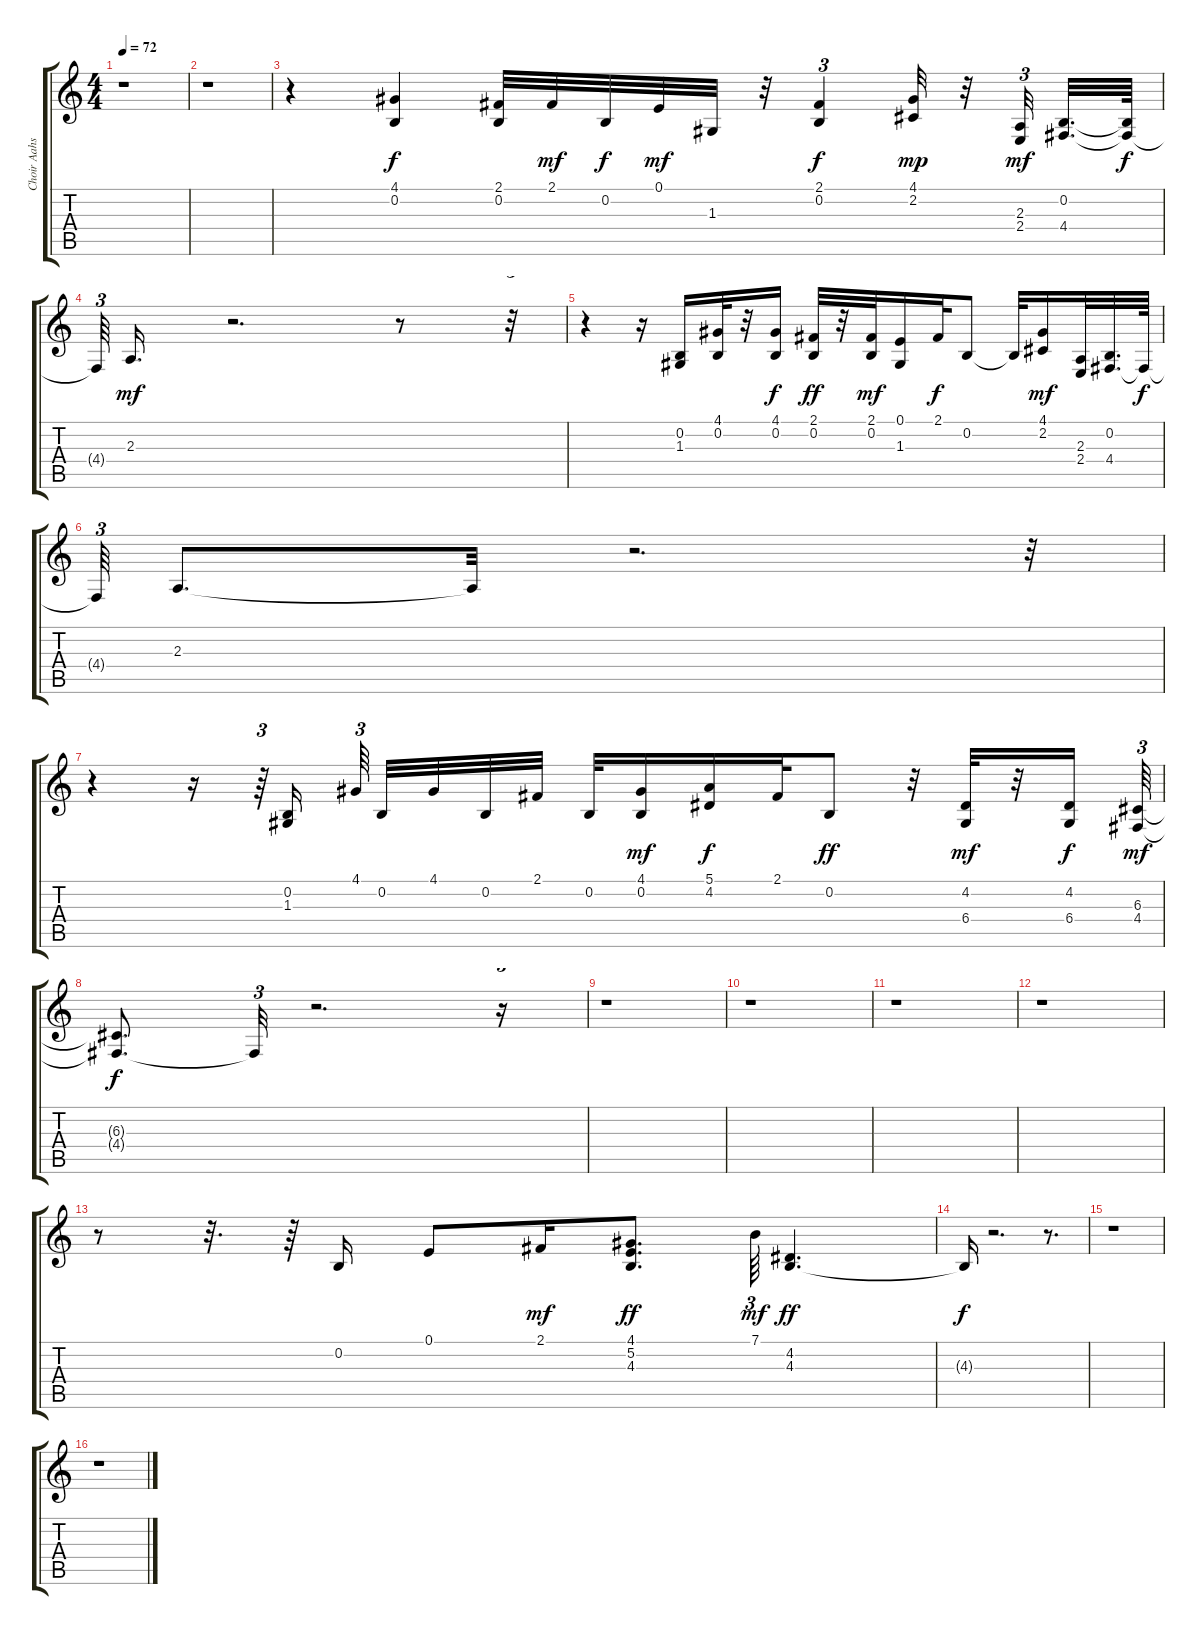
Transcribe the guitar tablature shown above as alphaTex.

\track ("Choir Aahs" "Choir Aahs") {instrument choiraahs}
\staff {score tabs}
\tuning (E4 B3 G3 D3 A2 E2) {hide}
\ts (4 4)
\tempo 72
\clef g2
\ks c
r.1{dy f} |
r.1 |
r.4 (4.1 0.2).4 (2.1 0.2).32 2.1.32{dy mf} 0.2.32{dy f} 0.1.32{dy mf} 1.3.32 r.32 (2.1 0.2).4{tu (3 2) dy f} (4.1 2.2).32{dy mp} r.32 (2.3 2.4).32{tu (3 2) dy mf beam splitsecondary} (0.2 4.4).32{d} (0.2{t} 4.4{t}).64{dy f} |
4.4{t}.64{tu (3 2)} 2.3.16{d dy mf} r.2{d} r.8 r.32{tu (3 2)} |
r.4 r.16 (0.2 1.3).16 (4.1 0.2).32 r.32 (4.1 0.2).16{dy f} (2.1 0.2).32{dy ff} r.32 (2.1 0.2).32{dy mf} (0.1 1.3).16 2.1.32{dy f} 0.2.8 0.2{t}.32 (4.1 2.2).16{dy mf} (2.3 2.4).32 (0.2 4.4).32{d} 4.4{t}.64{dy f} |
4.4{t}.64{tu (3 2)} 2.3.8{d} 2.3{t}.32 r.2{d} r.32{tu (3 2)} |
r.4 r.16 r.64{tu (3 2)} (0.2 1.3).16{beam splitsecondary} 4.1.64{tu (3 2) beam splitsecondary} 0.2.32 4.1.32 0.2.32 2.1.32 0.2.32 (4.1 0.2).16{dy mf} (5.1 4.2).16{dy f} 2.1.32 0.2.8{dy ff} r.32 (4.2 6.4).32{dy mf} r.32 (4.2 6.4).16{dy f} (6.3 4.4).64{tu (3 2) dy mf} |
(6.3{t} 4.4{t}).8{d dy f} 4.4{t}.32{tu (3 2)} r.2{d} r.16{tu (3 2)} |
r.1 |
r.1 |
r.1 |
r.1 |
r.8 r.32{d} r.64 0.2.16 0.1.8 2.1.16{dy mf} (4.1 5.2 4.3).8{d dy ff} 7.1.64{tu (3 2) dy mf} (4.2 4.3).4{d dy ff} |
4.3{t}.16{dy f} r.2{d} r.8{d} |
r.1 |
r.1
